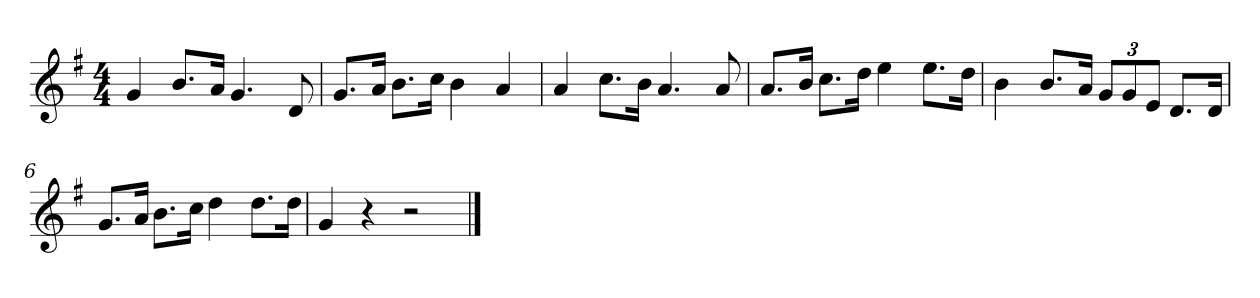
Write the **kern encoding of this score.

**kern
*part1
*staff1
*k[f#]
*M4/4
*MM120
=1
4g
8.bL
16aJk
4.g
8d
=2
8.gL
16aJk
8.bL
16ccJk
4b
4a
=3
4a
8.ccL
16bJk
4.a
8a
=4
8.aL
16bJk
8.ccL
16ddJk
4ee
8.eeL
16ddJk
=5
4b
8.bL
16aJk
12gL
12g
12eJ
8.dL
16dJk
=6
8.gL
16aJk
8.bL
16ccJk
4dd
8.ddL
16ddJk
=7
4g
4r
2r
==
*-
